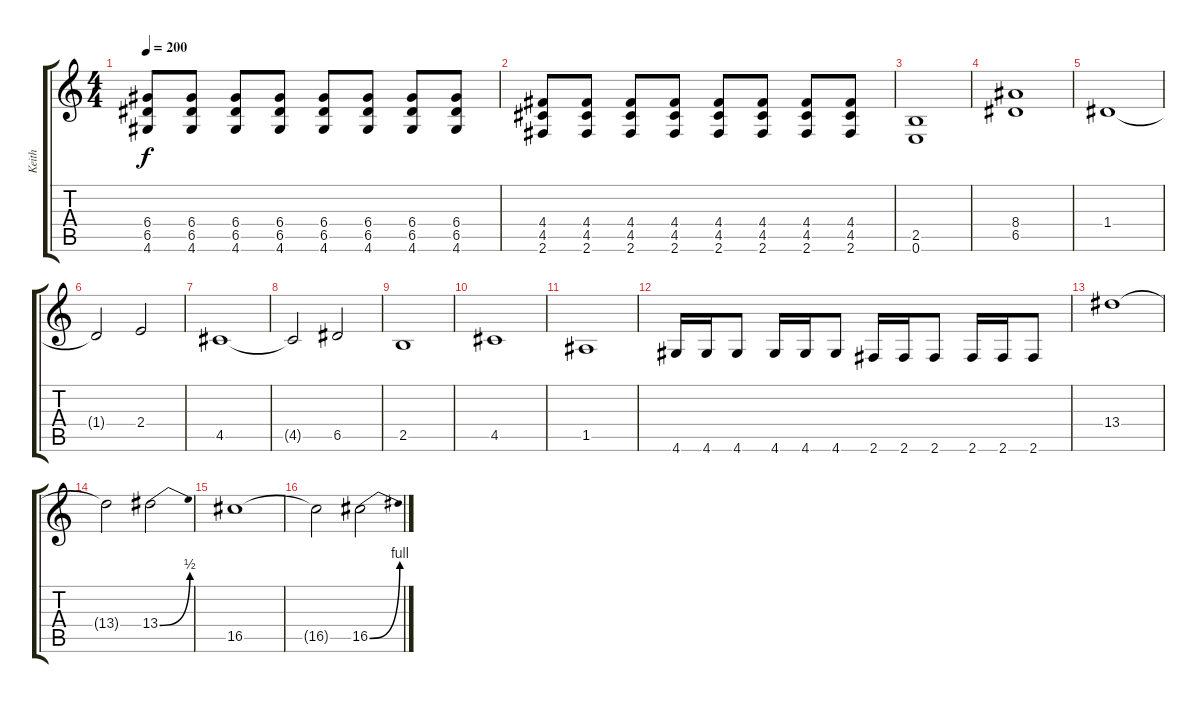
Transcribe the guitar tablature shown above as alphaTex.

\track ("Keith" "Keith") {instrument distortionguitar}
\staff {score tabs}
\tuning (E4 B3 G3 D3 A2 E2) {hide}
\ts (4 4)
\tempo 200
\clef g2
\ks c
(6.4 6.5 4.6).8{dy f} (6.4 6.5 4.6).8 (6.4 6.5 4.6).8 (6.4 6.5 4.6).8 (6.4 6.5 4.6).8 (6.4 6.5 4.6).8 (6.4 6.5 4.6).8 (6.4 6.5 4.6).8 |
(4.4 4.5 2.6).8 (4.4 4.5 2.6).8 (4.4 4.5 2.6).8 (4.4 4.5 2.6).8 (4.4 4.5 2.6).8 (4.4 4.5 2.6).8 (4.4 4.5 2.6).8 (4.4 4.5 2.6).8 |
(2.5 0.6).1 |
(8.4 6.5).1 |
1.4.1 |
1.4{t}.2 2.4.2 |
4.5.1 |
4.5{t}.2 6.5.2 |
2.5.1 |
4.5.1 |
1.5.1 |
4.6.16 4.6.16 4.6.8 4.6.16 4.6.16 4.6.8 2.6.16 2.6.16 2.6.8 2.6.16 2.6.16 2.6.8 |
13.4.1 |
13.4{t}.2 13.4{be (bend 0 0 60 2)}.2 |
16.5.1 |
16.5{t}.2 16.5{be (bend 0 0 60 4)}.2
